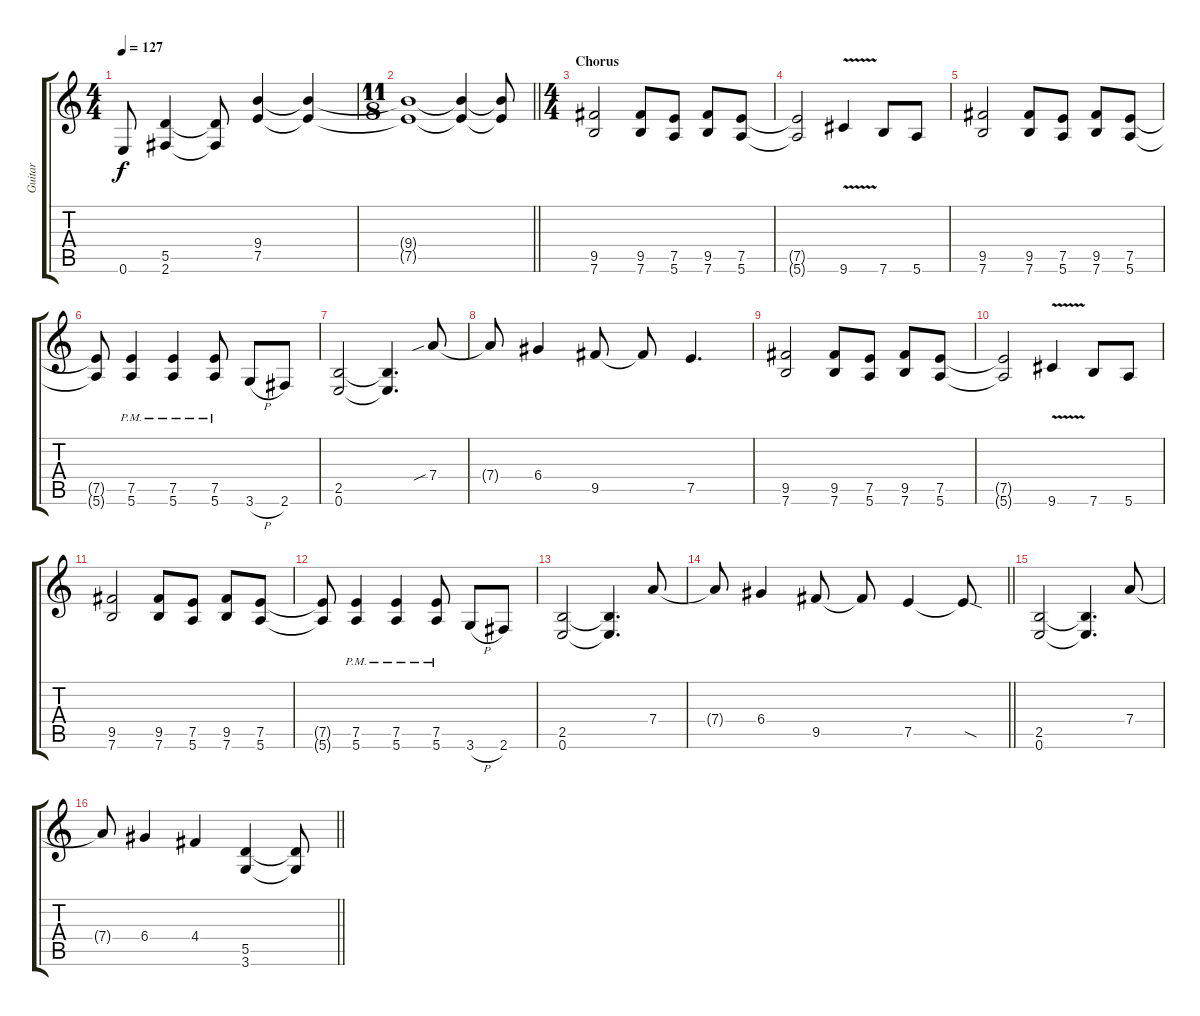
\track ("Guitar" "Guitar") {instrument distortionguitar}
\staff {score tabs}
\tuning (E4 B3 G3 D3 A2 E2) {hide}
\ts (4 4)
\tempo 127
\clef g2
\ks c
0.6.8{dy f} (5.5 2.6).4 (5.5{t} 2.6{t}).8 (9.4 7.5).4 (9.4{t} 7.5{t}).4 |
\ts (11 8)
\barLineRight lightlight
(9.4{t} 7.5{t}).1 (9.4{t} 7.5{t}).4 (9.4{t} 7.5{t}).8 |
\ts (4 4)
\section ("" "Chorus")
(9.5 7.6).2 (9.5 7.6).8 (7.5 5.6).8 (9.5 7.6).8 (7.5 5.6).8 |
(7.5{t} 5.6{t}).2 9.6{v}.4 7.6.8 5.6.8 |
(9.5 7.6).2 (9.5 7.6).8 (7.5 5.6).8 (9.5 7.6).8 (7.5 5.6).8 |
(7.5{t} 5.6{t}).8 (7.5{pm} 5.6{pm}).4 (7.5{pm} 5.6{pm}).4 (7.5{pm} 5.6{pm}).8 3.6{h}.8 2.6.8 |
(2.5 0.6).2 (2.5{t} 0.6{t}).4{d} 7.4{sib}.8 |
7.4{t}.8 6.4.4 9.5.8 9.5{t}.8 7.5.4{d} |
(9.5 7.6).2 (9.5 7.6).8 (7.5 5.6).8 (9.5 7.6).8 (7.5 5.6).8 |
(7.5{t} 5.6{t}).2 9.6{v}.4 7.6.8 5.6.8 |
(9.5 7.6).2 (9.5 7.6).8 (7.5 5.6).8 (9.5 7.6).8 (7.5 5.6).8 |
(7.5{t} 5.6{t}).8 (7.5{pm} 5.6{pm}).4 (7.5{pm} 5.6{pm}).4 (7.5{pm} 5.6{pm}).8 3.6{h}.8 2.6.8 |
(2.5 0.6).2 (2.5{t} 0.6{t}).4{d} 7.4.8 |
\barLineRight lightlight
7.4{t}.8 6.4.4 9.5.8 9.5{t}.8 7.5.4 7.5{sod t}.8 |
(2.5 0.6).2 (2.5{t} 0.6{t}).4{d} 7.4.8 |
\barLineRight lightlight
7.4{t}.8 6.4.4 4.4.4 (5.5 3.6).4 (5.5{t} 3.6{t}).8
